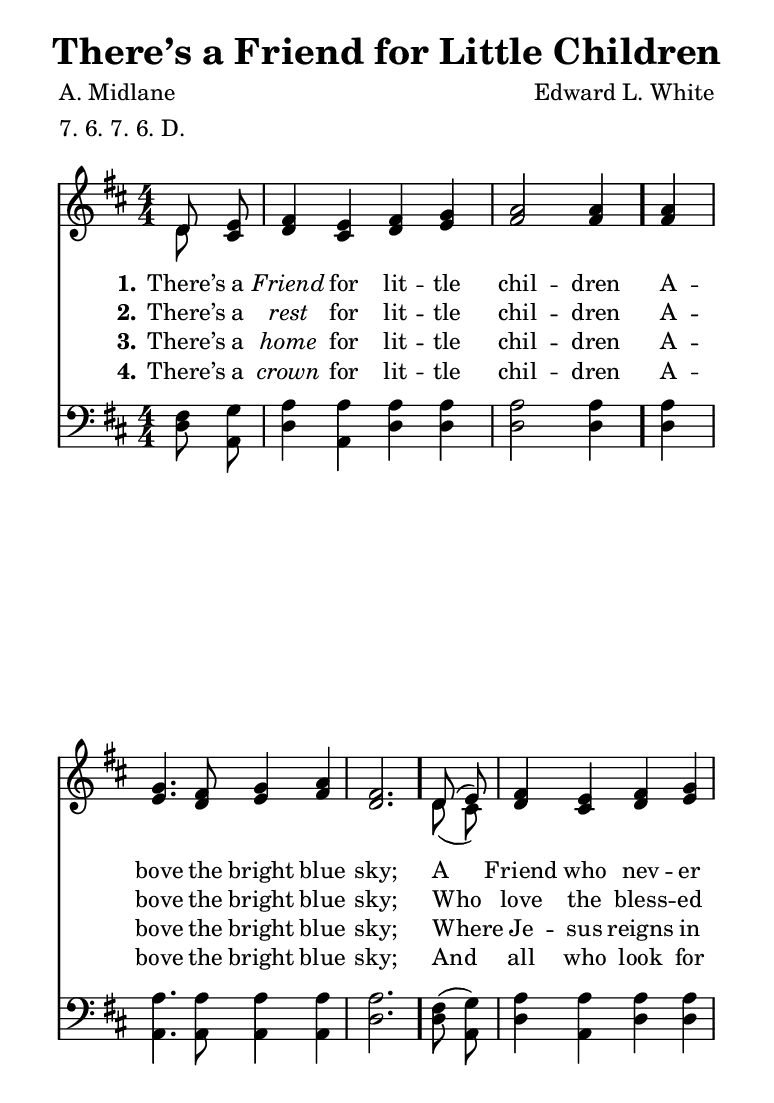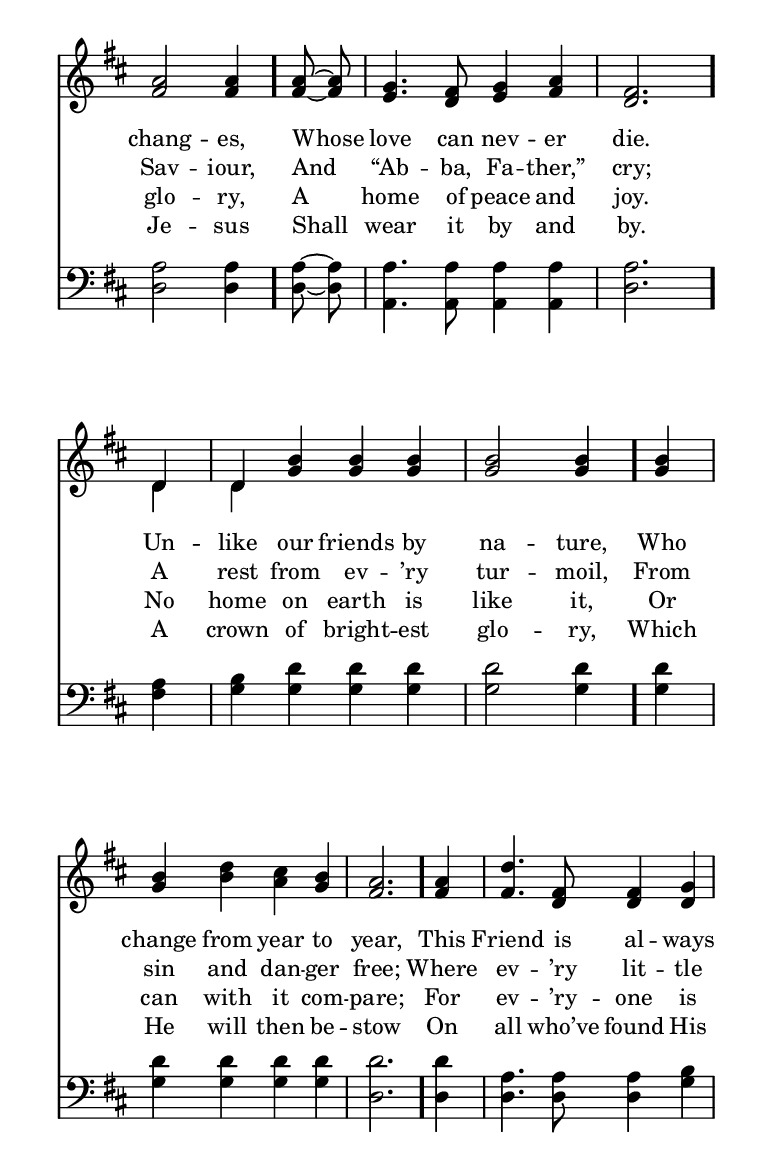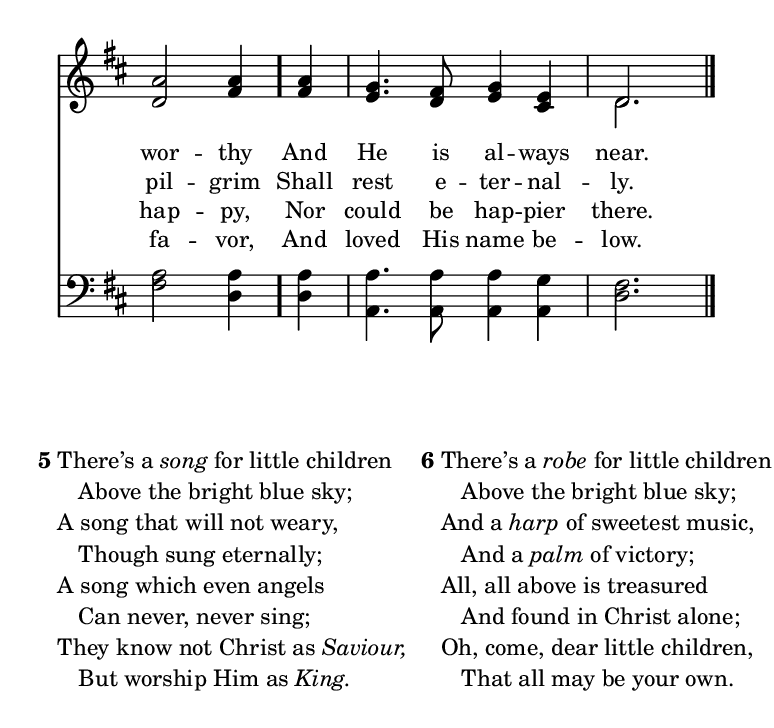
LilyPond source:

\include "common/global.ily"
\paper {
  \include "common/paper.ily"
  ragged-last-bottom = ##t
}

\header{
  %children
  hymnnumber = "323"
  title = "There’s a Friend for Little Children"
  tunename = "Watcher"
  meter = "7. 6. 7. 6. D."
  poet = "A. Midlane"
  composer = "Edward L. White"
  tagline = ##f
}

global = {
  \include "common/overrides.ily"
  \override Staff.TimeSignature.style = #'numbered
  \time 4/4
  \override Score.MetronomeMark.transparent = ##t % hide all fermata changes too
  \tempo 4=90
  \key d \major
  \partial 4
  \autoBeamOff
}

patternA = { c8 c | c4 c c c | c2 c4 }
patternB = { c4 | c4. c8 c4 c | c2. }
patternC = { c8 ~ c8 | c4. c8 c4 c | c2. }
patternD = { c4 | c c c c | c2 c4 }
patternE = { c4 | c c c c | c2. }
patternF = { c4 | c4. c8 c4 c | c2 c4 }

notesSoprano = {
\global
\relative c' {

  \changePitch \patternA { d e | fis e fis g | a a }
  \changePitch \patternB { a | g fis g a | fis } \eogbreak
  \changePitch \patternA { d( e) | fis e fis g | a a }
  \changePitch \patternC { a a | g fis g a | fis } \eogbreak
  \changePitch \patternD { d | d b' b b | b b }
  \changePitch \patternE { b | b d cis b | a } \eogbreak
  \changePitch \patternF { a | d fis, fis g | a a }
  \changePitch \patternB { a | g fis g e | d }

  \bar "|."

}
}

notesAlto = {
\global
\relative e' {

  \changePitch \patternA { d cis | d cis d e | fis fis }
  \changePitch \patternB { fis | e d e fis | d }
  \changePitch \patternA { d( cis) | d cis d e | fis fis }
  \changePitch \patternC { fis fis | e d e fis | d }
  \changePitch \patternD { d | d g g g | g g }
  \changePitch \patternE { g | g b a g | fis }
  \changePitch \patternF { fis | fis d d d | d fis }
  \changePitch \patternB { fis | e d e cis | d }

}
}

notesTenor = {
\global
\relative a {

  \changePitch \patternA { fis g | a a a a | a a }
  \changePitch \patternB { a | a a a a | a }
  \changePitch \patternA { fis( g) | a a a a | a a }
  \changePitch \patternC { a a | a a a a | a }
  \changePitch \patternD { a | b d d d | d d }
  \changePitch \patternE { d | d d d d | d }
  \changePitch \patternF { d | a a a b | a a }
  \changePitch \patternB { a | a a a g | fis }

}
}

notesBass = {
\global
\relative f {

  \changePitch \patternA { d a | d a d d | d d }
  \changePitch \patternB { d | a a a a | d }
  \changePitch \patternA { d( a) | d a d d | d d }
  \changePitch \patternC { d d | a a a a | d }
  \changePitch \patternD { fis | g g g g | g g }
  \changePitch \patternE { g | g g g g | d }
  \changePitch \patternF { d | d d d g | fis d }
  \changePitch \patternB { d | a a a a | d }

}
}

wordsA = \lyricmode {
\set stanza = "1."

There’s a \italicsOn Friend \italicsOff for lit -- tle chil -- dren \bar "."
A -- bove the bright blue sky; \bar "."
A Friend who nev -- er chang -- es, \bar "."
Whose love can nev -- er die. \bar "."
Un -- like our friends by na -- ture, \bar "."
Who change from year to year, \bar "."
This Friend is al -- ways wor -- thy \bar "."
And He is al -- ways near. \bar "."

}

wordsB = \lyricmode {
\set stanza = "2."

There’s a \italicsOn rest \italicsOff for lit -- tle chil -- dren
A -- bove the bright blue sky;
Who love the bless -- ed Sav -- iour,
And “Ab -- ba, Fa -- ther,” cry;
A rest from ev -- ’ry tur -- moil,
From sin and dan -- ger free;
Where ev -- ’ry lit -- tle pil -- grim
Shall rest e -- ter -- nal -- ly.

}

wordsC = \lyricmode {
\set stanza = "3."

There’s a \italicsOn home \italicsOff for lit -- tle chil -- dren
A -- bove the bright blue sky;
Where Je -- sus reigns in glo -- ry,
A home of peace and joy.
No home on earth is like it,
Or can with it com -- pare;
For ev -- ’ry -- one is hap -- py,
Nor could be hap -- pier there.

}

wordsD = \lyricmode {
\set stanza = "4."

There’s a \italicsOn crown \italicsOff for lit -- tle chil -- dren
A -- bove the bright blue sky;
And all who look for Je -- sus
Shall wear it by and by. % original has by-and-by, but "by -- and -- by" might be unfortunately compacted without hyphens TODO figure out hard hyphens
A crown of bright -- est glo -- ry,
Which He will then be -- stow
On all who’ve found His fa -- vor,
And loved His name be -- low.

}

wordsE = \markuplist {

\line { There’s a \italic song for little children }
\line { { \hspace #2 } Above the bright blue sky; }
\line { A song that will not weary, }
\line { { \hspace #2 } Though sung eternally; }
\line { A song which even angels }
\line { { \hspace #2 } Can never, never sing; }
\line { They know not Christ as \italic Saviour, }
\line { { \hspace #2 } But worship Him as \italic King. }

}

wordsF = \markuplist {

\line { There’s a \italic robe for little children }
\line { { \hspace #2 } Above the bright blue sky; }
\line { And a \italic harp of sweetest music, }
\line { { \hspace #2 } And a \italic palm of victory; }
\line { All, all above is treasured }
\line { { \hspace #2 } And found in Christ alone; }
\line { Oh, come, dear little children, }
\line { { \hspace #2 } That all may be your own. }

}

\score {
  \context ChoirStaff <<
    \context Staff = upper <<
      \set Staff.autoBeaming = ##f
      \set ChoirStaff.systemStartDelimiter = #'SystemStartBar
      \set ChoirStaff.printPartCombineTexts = ##f
      \partcombine #'(2 . 9) \notesSoprano \notesAlto
      \context NullVoice = sopranos { \voiceOne << \notesSoprano >> }
      \context NullVoice = altos { \voiceTwo << \notesAlto >> }
      \context Lyrics = one   \lyricsto sopranos \wordsA
      \context Lyrics = two   \lyricsto sopranos \wordsB
      \context Lyrics = three \lyricsto sopranos \wordsC
      \context Lyrics = four  \lyricsto sopranos \wordsD
    >>
    \context Staff = men <<
      \set Staff.autoBeaming = ##f
      \clef bass
      \set ChoirStaff.printPartCombineTexts = ##f
      \partcombine #'(2 . 9) \notesTenor \notesBass
      \context NullVoice = tenors { \voiceOne << \notesTenor >> }
      \context NullVoice = basses { \voiceTwo << \notesBass >> }
    >>
  >>
  \layout {
    \include "common/layout.ily"
  }
  \midi{
    \include "common/midi.ily"
  }
}

\noPageBreak

\markup { \fill-line {
  \hspace #0.1
  \line{ \bold 5 \column { \wordsE } }
  \hspace #0.1
  \line{ \bold 6 \column { \wordsF } }
  \hspace #0.1
} }

\version "2.19.49"  % necessary for upgrading to future LilyPond versions.

% vi:set et ts=2 sw=2 ai nocindent syntax=lilypond:
